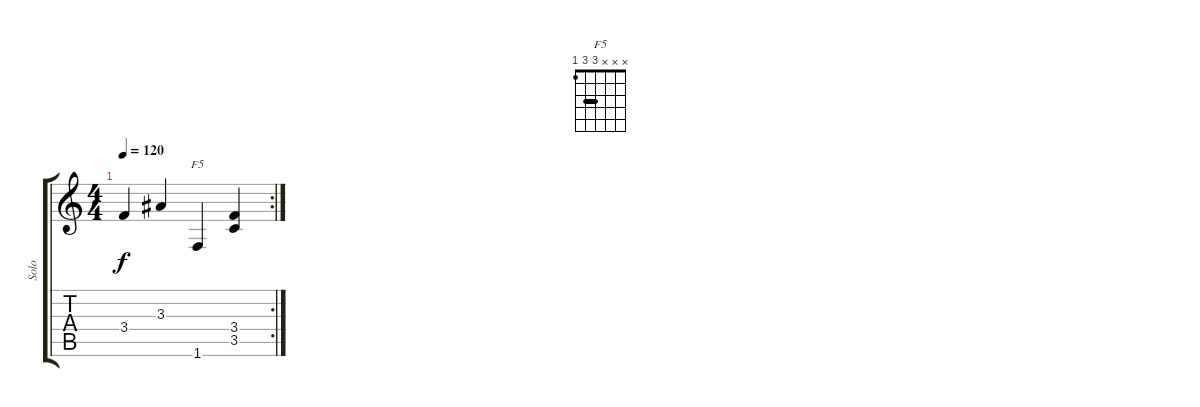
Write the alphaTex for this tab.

\track ("Solo" "Solo") {instrument electricguitarclean}
\staff {score tabs}
\tuning (E4 B3 G3 D3 A2 E2) {hide}
\chord ("F5" x x x 3 3 1) {barre 3}
\rc 2
\ts (4 4)
\tempo 120
\clef g2
\ks c
3.4.4{dy f} 3.3.4 1.6.4{ch "F5"} (3.4 3.5).4
